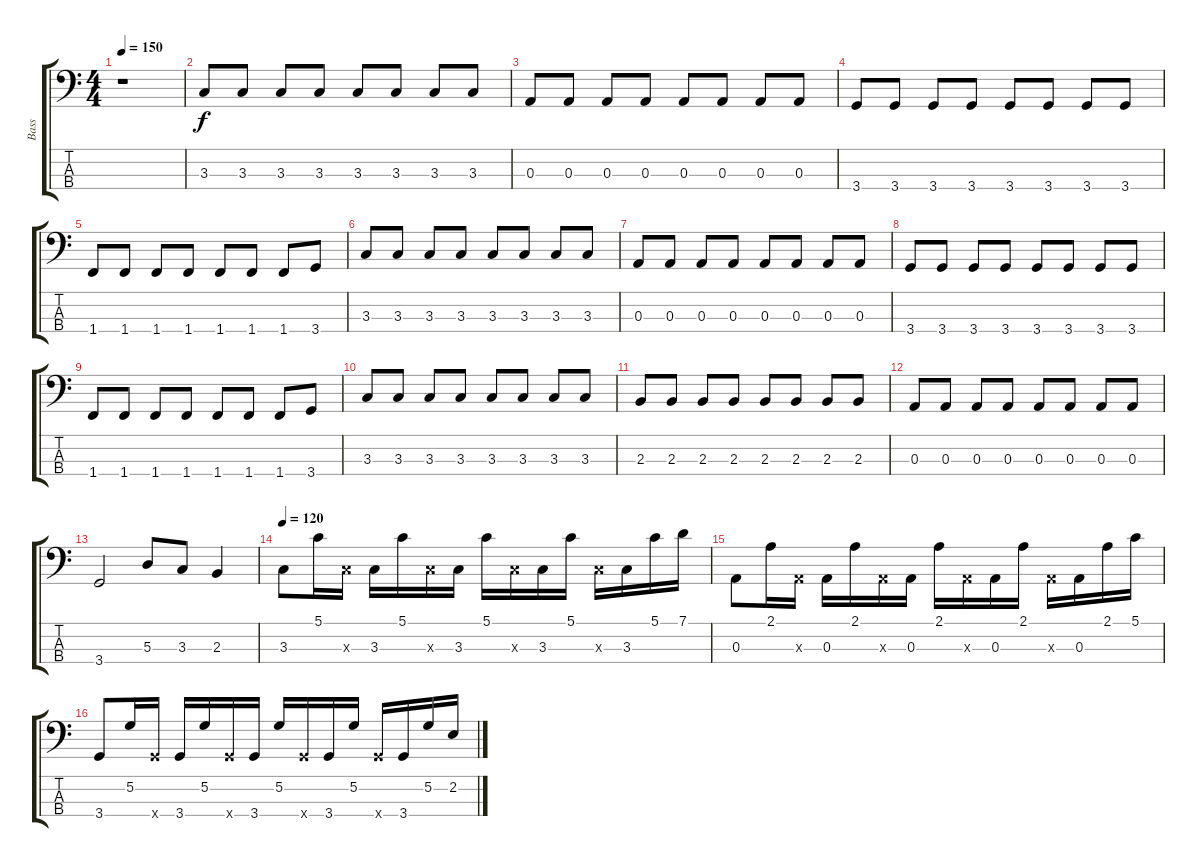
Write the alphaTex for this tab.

\track ("Bass" "Bass") {instrument electricbassfinger}
\staff {score tabs}
\tuning (G2 D2 A1 E1) {hide}
\ts (4 4)
\tempo 150
\clef f4
\ks c
r.1{dy f} |
3.3.8 3.3.8 3.3.8 3.3.8 3.3.8 3.3.8 3.3.8 3.3.8 |
0.3.8 0.3.8 0.3.8 0.3.8 0.3.8 0.3.8 0.3.8 0.3.8 |
3.4.8 3.4.8 3.4.8 3.4.8 3.4.8 3.4.8 3.4.8 3.4.8 |
1.4.8 1.4.8 1.4.8 1.4.8 1.4.8 1.4.8 1.4.8 3.4.8 |
3.3.8 3.3.8 3.3.8 3.3.8 3.3.8 3.3.8 3.3.8 3.3.8 |
0.3.8 0.3.8 0.3.8 0.3.8 0.3.8 0.3.8 0.3.8 0.3.8 |
3.4.8 3.4.8 3.4.8 3.4.8 3.4.8 3.4.8 3.4.8 3.4.8 |
1.4.8 1.4.8 1.4.8 1.4.8 1.4.8 1.4.8 1.4.8 3.4.8 |
3.3.8 3.3.8 3.3.8 3.3.8 3.3.8 3.3.8 3.3.8 3.3.8 |
2.3.8 2.3.8 2.3.8 2.3.8 2.3.8 2.3.8 2.3.8 2.3.8 |
0.3.8 0.3.8 0.3.8 0.3.8 0.3.8 0.3.8 0.3.8 0.3.8 |
3.4.2 5.3.8 3.3.8 2.3.4 |
\tempo 120
3.3.8{instrument slapbass1} 5.1.16 3.3{x}.16 3.3.16 5.1.16 3.3{x}.16 3.3.16 5.1.16 3.3{x}.16 3.3.16 5.1.16 3.3{x}.16 3.3.16 5.1.16 7.1.16 |
0.3.8 2.1.16 0.3{x}.16 0.3.16 2.1.16 0.3{x}.16 0.3.16 2.1.16 0.3{x}.16 0.3.16 2.1.16 0.3{x}.16 0.3.16 2.1.16 5.1.16 |
3.4.8 5.2.16 3.4{x}.16 3.4.16 5.2.16 3.4{x}.16 3.4.16 5.2.16 3.4{x}.16 3.4.16 5.2.16 3.4{x}.16 3.4.16 5.2.16 2.2.16
